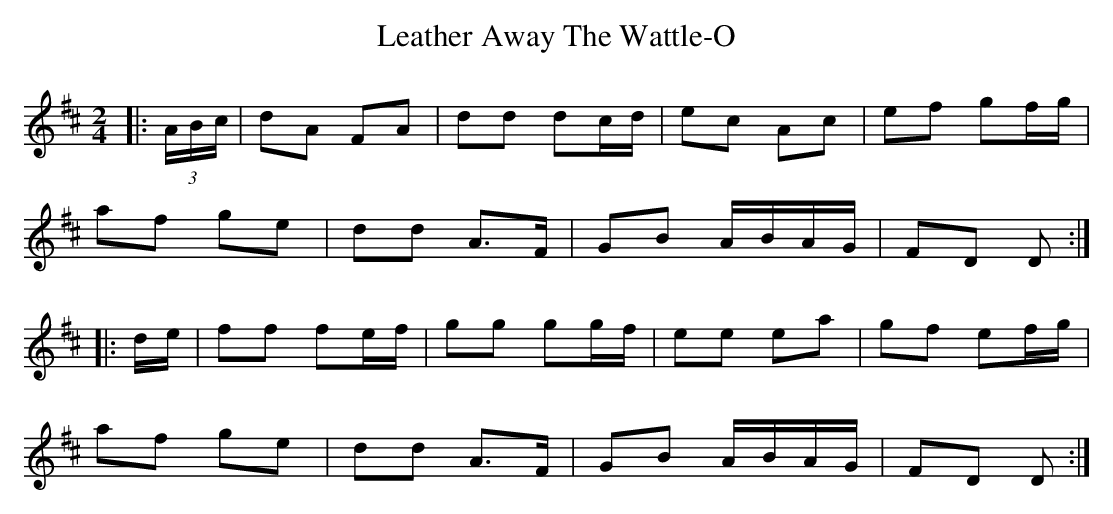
X:1
T: Leather Away The Wattle-O
M: 2/4
L: 1/8
K: Dmaj
|:(3A/B/c/|dA FA|dd dc/d/| ec Ac|ef gf/g/|
af ge |dd A>F|GB A/B/A/G/| FD D :|
|:d/e/|ff fe/f/|gg gg/f/|ee ea|gf ef/g/|
af ge|dd A>F|GB A/B/A/G/| FD D :|
